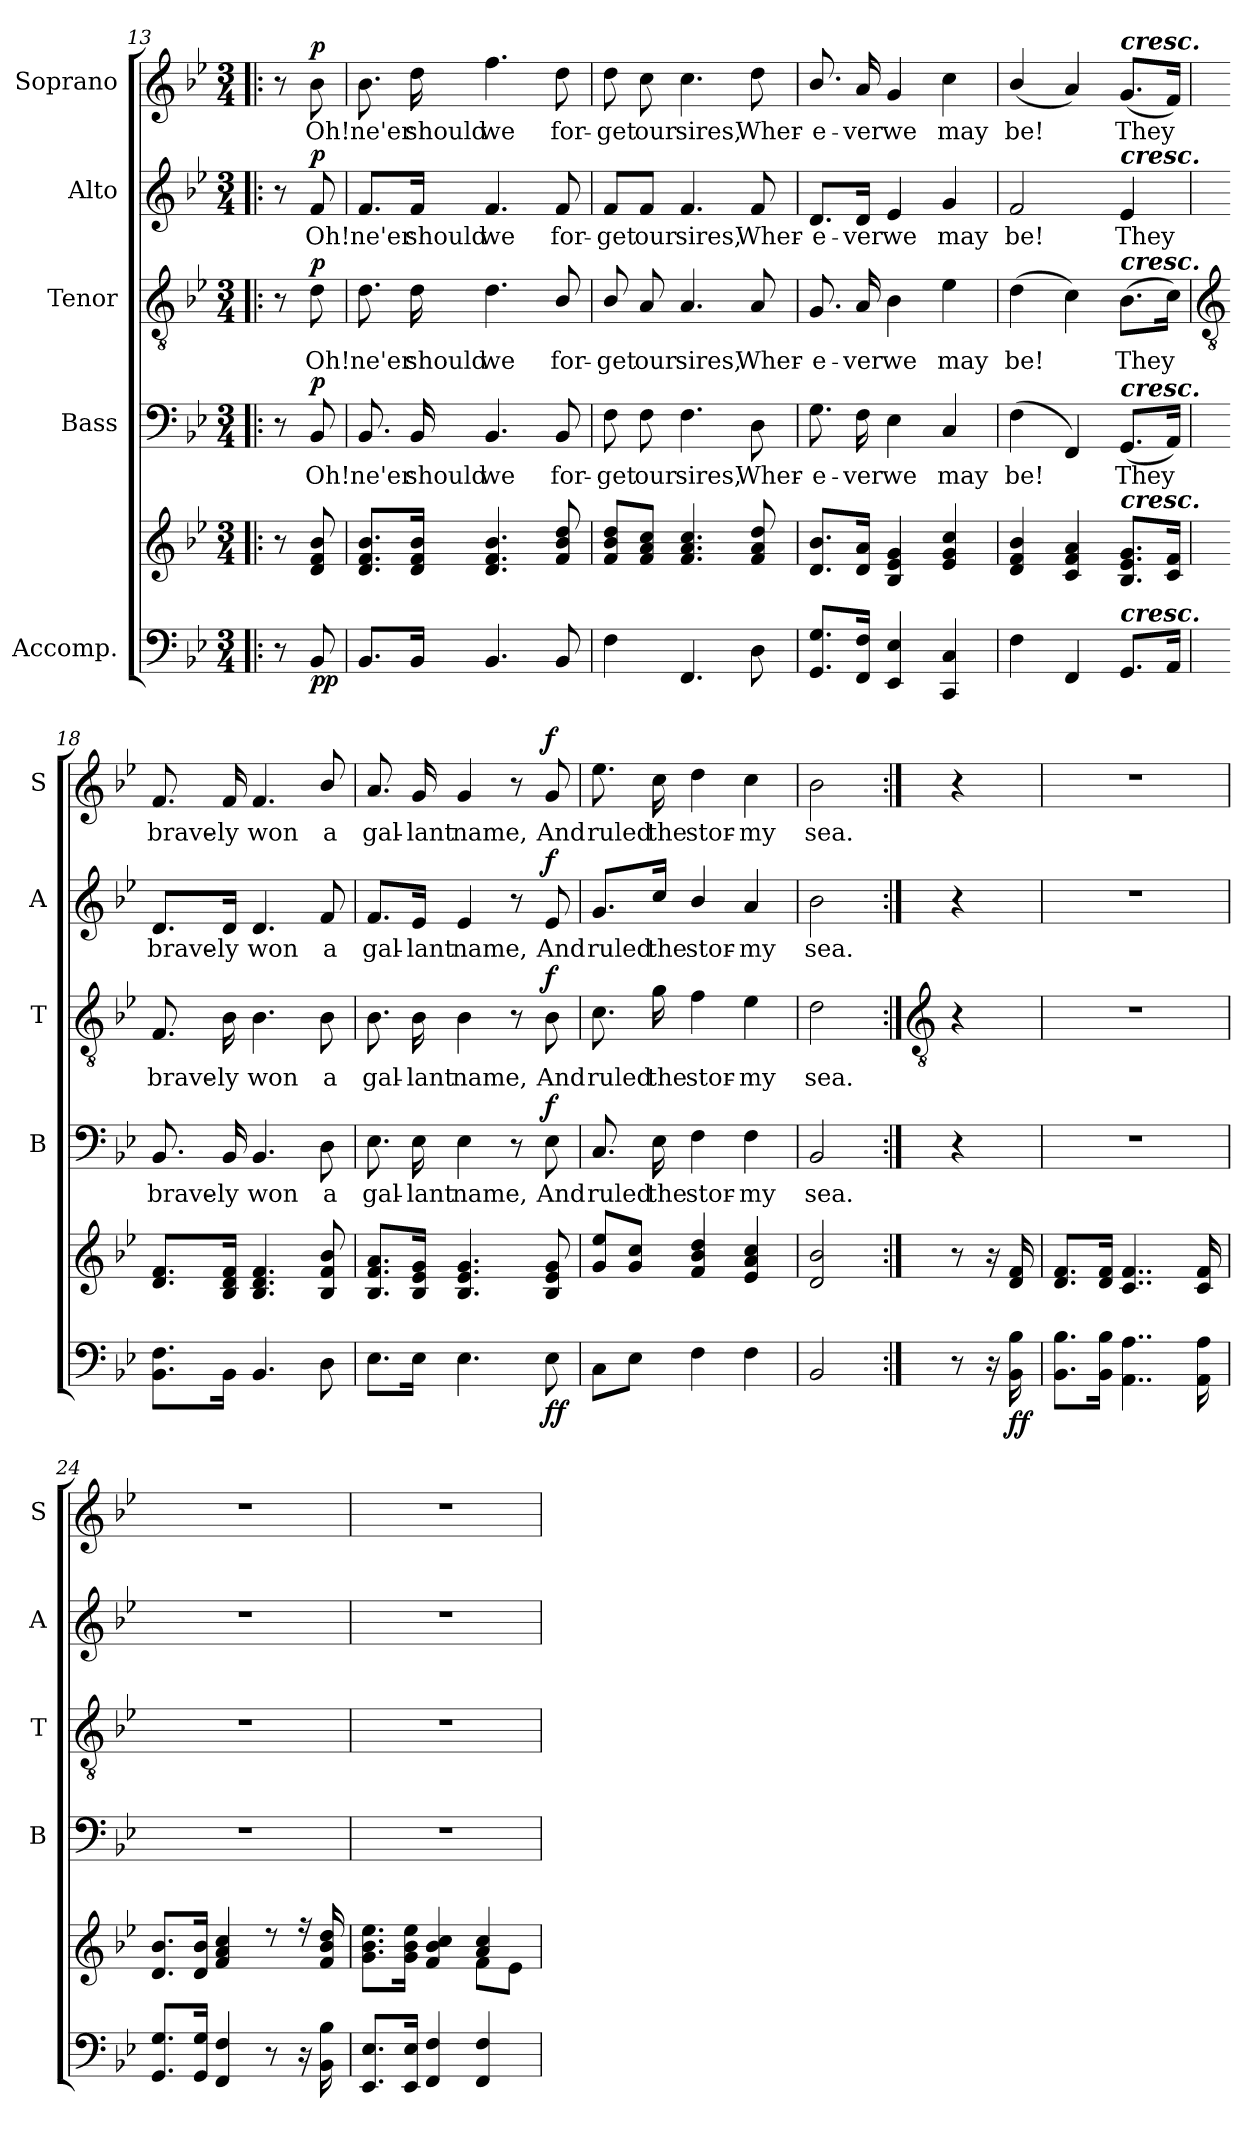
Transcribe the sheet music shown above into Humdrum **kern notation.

**kern	**kern	**dynam	**kern	**text	**dynam	**kern	**text	**dynam	**kern	**text	**dynam	**kern	**text	**dynam
*part5	*part5	*part5	*part4	*part4	*part4	*part3	*part3	*part3	*part2	*part2	*part2	*part1	*part1	*part1
*staff6	*staff5	*staff5/6	*staff4	*staff4	*staff4	*staff3	*staff3	*staff3	*staff2	*staff2	*staff2	*staff1	*staff1	*staff1
*I"Accomp.	*	*	*I"Bass	*	*	*I"Tenor	*	*	*I"Alto	*	*	*I"Soprano	*	*
*	*	*	*I'B	*	*	*I'T	*	*	*I'A	*	*	*I'S	*	*
*clefF4	*clefG2	*	*clefF4	*	*	*clefGv2	*	*	*clefG2	*	*	*clefG2	*	*
*k[b-e-]	*k[b-e-]	*	*k[b-e-]	*	*	*k[b-e-]	*	*	*k[b-e-]	*	*	*k[b-e-]	*	*
*B-:	*B-:	*	*B-:	*	*	*B-:	*	*	*B-:	*	*	*B-:	*	*
*M3/4	*M3/4	*	*M3/4	*	*	*M3/4	*	*	*M3/4	*	*	*M3/4	*	*
=13!|:	=13!|:	=13!|:	=13!|:	=13!|:	=13!|:	=13!|:	=13!|:	=13!|:	=13!|:	=13!|:	=13!|:	=13!|:	=13!|:	=13!|:
8r	8r	.	8r	.	.	8r	.	.	8r	.	.	8r	.	.
!	!	!LO:DY:b=2	!	!LO:LY:b	!	!	!LO:LY:b	!	!	!LO:LY:b	!	!	!LO:LY:b	!
!	!	!LO:DY:n=1:b	!	!	!LO:DY:b	!	!	!LO:DY:b	!	!	!LO:DY:b	!	!	!LO:DY:b
8BB-	8d 8f 8b-	p p	8BB-	Oh!	p	8d	Oh!	p	8f	Oh!	p	8b-	Oh!	p
=14	=14	=14	=14	=14	=14	=14	=14	=14	=14	=14	=14	=14	=14	=14
!	!	!	!	!LO:LY:b	!	!	!LO:LY:b	!	!	!LO:LY:b	!	!	!LO:LY:b	!
8.BB-L	8.d 8.f 8.b-L	.	8.BB-	ne'er	.	8.d	ne'er	.	8.f/L	ne'er	.	8.b-	ne'er	.
!	!	!	!	!LO:LY:b	!	!	!LO:LY:b	!	!	!LO:LY:b	!	!	!LO:LY:b	!
16BB-J	16d 16f 16b-J	.	16BB-	should	.	16d	should	.	16f/Jk	should	.	16dd	should	.
!	!	!	!	!LO:LY:b	!	!	!LO:LY:b	!	!	!LO:LY:b	!	!	!LO:LY:b	!
4.BB-	4.d 4.f 4.b-	.	4.BB-	we	.	4.d	we	.	4.f	we	.	4.ff	we	.
!	!	!	!	!LO:LY:b	!	!	!LO:LY:b	!	!	!LO:LY:b	!	!	!LO:LY:b	!
8BB-	8f 8b- 8dd	.	8BB-	for-	.	8B-/	for-	.	8f	for-	.	8dd	for-	.
=15	=15	=15	=15	=15	=15	=15	=15	=15	=15	=15	=15	=15	=15	=15
!	!	!	!	!LO:LY:b	!	!	!LO:LY:b	!	!	!LO:LY:b	!	!	!LO:LY:b	!
4F	8f 8b- 8ddL	.	8F	-get	.	8B-/	-get	.	8f/L	-get	.	8dd	-get	.
!	!	!	!	!LO:LY:b	!	!	!LO:LY:b	!	!	!LO:LY:b	!	!	!LO:LY:b	!
.	8f 8a 8ccJ	.	8F	our	.	8A	our	.	8f/J	our	.	8cc	our	.
!	!	!	!	!LO:LY:b	!	!	!LO:LY:b	!	!	!LO:LY:b	!	!	!LO:LY:b	!
4.FF	4.f 4.a 4.cc	.	4.F	sires,	.	4.A	sires,	.	4.f	sires,	.	4.cc	sires,	.
!	!	!	!	!LO:LY:b	!	!	!LO:LY:b	!	!	!LO:LY:b	!	!	!LO:LY:b	!
8D	8f 8a 8dd	.	8D	Wher-	.	8A	Wher-	.	8f	Wher-	.	8dd	Wher-	.
=16	=16	=16	=16	=16	=16	=16	=16	=16	=16	=16	=16	=16	=16	=16
!	!	!	!	!LO:LY:b	!	!	!LO:LY:b	!	!	!LO:LY:b	!	!	!LO:LY:b	!
8.GG 8.GL	8.d/ 8.b-/L	.	8.G	-e-	.	8.G	-e-	.	8.d/L	-e-	.	8.b-/	-e-	.
!	!	!	!	!LO:LY:b	!	!	!LO:LY:b	!	!	!LO:LY:b	!	!	!LO:LY:b	!
16FF 16FJ	16d 16aJ	.	16F	-ver	.	16A	-ver	.	16d/Jk	-ver	.	16a	-ver	.
!	!	!	!	!LO:LY:b	!	!	!LO:LY:b	!	!	!LO:LY:b	!	!	!LO:LY:b	!
4EE- 4E-	4B- 4e- 4g	.	4E-	we	.	4B-	we	.	4e-	we	.	4g	we	.
!	!	!	!	!LO:LY:b	!	!	!LO:LY:b	!	!	!LO:LY:b	!	!	!LO:LY:b	!
4CC 4C	4e- 4g 4cc	.	4C	may	.	4e-	may	.	4g	may	.	4cc	may	.
=17	=17	=17	=17	=17	=17	=17	=17	=17	=17	=17	=17	=17	=17	=17
!	!	!	!	!LO:LY:b	!	!	!LO:LY:b	!	!	!LO:LY:b	!	!	!LO:LY:b	!
4F	4d/ 4f/ 4b-/	.	(4F	be!	.	(>4d	be!	.	2f	be!	.	(<4b-/	be!	.
4FF	4c 4f 4a	.	4FF)	.	.	4c)	.	.	.	.	.	4a)	.	.
!	!	!	!	!	!	!	!	!	!	!	!	!LO:TX:a:Bi:t=cresc.	!	!
!	!	!	!	!	!	!	!	!	!LO:TX:a:Bi:t=cresc.	!	!	!	!	!
!	!	!	!	!	!	!LO:TX:a:Bi:t=cresc.	!	!	!	!	!	!	!	!
!	!	!	!LO:TX:a:Bi:t=cresc.	!	!	!	!	!	!	!	!	!	!	!
!	!LO:TX:a:Bi:t=cresc.	!	!	!	!	!	!	!	!	!	!	!	!	!
!LO:TX:a:Bi:t=cresc.	!	!	!	!	!	!	!	!	!	!	!	!	!	!
!	!	!	!	!LO:LY:b	!	!	!LO:LY:b	!	!	!LO:LY:b	!	!	!LO:LY:b	!
8.GGL	8.B- 8.e- 8.gL	.	(<8.GGL	They	.	(>8.B-L	They	.	4e-	They	.	(<8.gL	They	.
16AAJ	16c 16fJ	.	16AAJ)	.	.	16cJ)	.	.	.	.	.	16fJ)	.	.
!!LO:LB:g=z
=18	=18	=18	=18	=18	=18	=18	=18	=18	=18	=18	=18	=18	=18	=18
*	*	*	*	*	*	*clefGv2	*	*	*	*	*	*	*	*
*	*^	*	*	*	*	*	*	*	*	*	*	*	*	*
!	!	!LO:N:vis=1	!	!	!LO:LY:b	!	!	!LO:LY:b	!	!	!LO:LY:b	!	!	!LO:LY:b	!
8.BB- 8.FL	8.d 8.fL	2.ryy	.	8.BB-	brave-	.	8.F	brave-	.	8.d/L	brave-	.	8.f	brave-	.
!	!	!	!	!	!LO:LY:b	!	!	!LO:LY:b	!	!	!LO:LY:b	!	!	!LO:LY:b	!
16BB-J	16B- 16d 16fJ	.	.	16BB-	-ly	.	16B-	-ly	.	16d/Jk	-ly	.	16f	-ly	.
!	!	!	!	!	!LO:LY:b	!	!	!LO:LY:b	!	!	!LO:LY:b	!	!	!LO:LY:b	!
4.BB-	4.B- 4.d 4.f	.	.	4.BB-	won	.	4.B-	won	.	4.d	won	.	4.f	won	.
!	!	!	!	!	!LO:LY:b	!	!	!LO:LY:b	!	!	!LO:LY:b	!	!	!LO:LY:b	!
8D\	8B-/ 8f/ 8b-/	.	.	8D\	a	.	8B-\	a	.	8f/	a	.	8b-/	a	.
=19	=19	=19	=19	=19	=19	=19	=19	=19	=19	=19	=19	=19	=19	=19	=19
!	!	!LO:N:vis=1	!	!	!LO:LY:b	!	!	!LO:LY:b	!	!	!LO:LY:b	!	!	!LO:LY:b	!
8.E-L	8.B- 8.f 8.aL	2.ryy	.	8.E-	gal-	.	8.B-	gal-	.	8.f/L	gal-	.	8.a	gal-	.
!	!	!	!	!	!LO:LY:b	!	!	!LO:LY:b	!	!	!LO:LY:b	!	!	!LO:LY:b	!
16E-J	16B- 16e- 16gJ	.	.	16E-	-lant	.	16B-	-lant	.	16e-/Jk	-lant	.	16g	-lant	.
!	!	!	!	!	!LO:LY:b	!	!	!LO:LY:b	!	!	!LO:LY:b	!	!	!LO:LY:b	!
4.E-	4.B- 4.e- 4.g	.	.	4E-	name,	.	4B-	name,	.	4e-	name,	.	4g	name,	.
.	.	.	.	8r	.	.	8r	.	.	8r	.	.	8r	.	.
!	!	!	!LO:DY:b=2	!	!LO:LY:b	!	!	!LO:LY:b	!	!	!LO:LY:b	!	!	!LO:LY:b	!
!	!	!	!LO:DY:n=1:b	!	!	!LO:DY:b	!	!	!LO:DY:b	!	!	!LO:DY:b	!	!	!LO:DY:b
8E-	8B- 8e- 8g	.	f f	8E-	And	f	8B-	And	f	8e-	And	f	8g	And	f
=20	=20	=20	=20	=20	=20	=20	=20	=20	=20	=20	=20	=20	=20	=20	=20
!	!	!LO:N:vis=1	!	!	!LO:LY:b	!	!	!LO:LY:b	!	!	!LO:LY:b	!	!	!LO:LY:b	!
8CL	8g 8ee-L	2.ryy	.	8.C	ruled	.	8.c	ruled	.	8.g/L	ruled	.	8.ee-	ruled	.
8E-J	8g 8ccJ	.	.	.	.	.	.	.	.	.	.	.	.	.	.
!	!	!	!	!	!LO:LY:b	!	!	!LO:LY:b	!	!	!LO:LY:b	!	!	!LO:LY:b	!
.	.	.	.	16E-	the	.	16g	the	.	16cc/Jk	the	.	16cc	the	.
!	!	!	!	!	!LO:LY:b	!	!	!LO:LY:b	!	!	!LO:LY:b	!	!	!LO:LY:b	!
4F	4f 4b- 4dd	.	.	4F	stor-	.	4f	stor-	.	4b-/	stor-	.	4dd	stor-	.
!	!	!	!	!	!LO:LY:b	!	!	!LO:LY:b	!	!	!LO:LY:b	!	!	!LO:LY:b	!
4F	4e- 4a 4cc	.	.	4F	-my	.	4e-	-my	.	4a/	-my	.	4cc	-my	.
=21	=21	=21	=21	=21	=21	=21	=21	=21	=21	=21	=21	=21	=21	=21	=21
!	!	!	!	!	!LO:LY:b	!	!	!LO:LY:b	!	!	!LO:LY:b	!	!	!LO:LY:b	!
2BB-	2d 2b-	2ryy	.	2BB-	sea.	.	2d	sea.	.	2b-	sea.	.	2b-	sea.	.
!!LO:LB:g=z
=22:|!	=22:|!	=22:|!	=22:|!	=22:|!	=22:|!	=22:|!	=22:|!	=22:|!	=22:|!	=22:|!	=22:|!	=22:|!	=22:|!	=22:|!	=22:|!
*	*	*	*	*	*	*	*clefGv2	*	*	*	*	*	*	*	*
8r	8r	4ryy	.	4r	.	.	4r	.	.	4r	.	.	4r	.	.
16r	16r	.	.	.	.	.	.	.	.	.	.	.	.	.	.
!	!	!	!LO:DY:b=2	!	!	!	!	!	!	!	!	!	!	!	!
!	!	!	!LO:DY:n=1:b	!	!	!	!	!	!	!	!	!	!	!	!
16BB- 16B-	16d 16f	.	f f	.	.	.	.	.	.	.	.	.	.	.	.
=23	=23	=23	=23	=23	=23	=23	=23	=23	=23	=23	=23	=23	=23	=23	=23
!	!	!LO:N:vis=1	!	!LO:N:vis=1	!	!	!LO:N:vis=1	!	!	!LO:N:vis=1	!	!	!LO:N:vis=1	!	!
8.BB- 8.B-L	8.d 8.fL	2.ryy	.	2.r	.	.	2.r	.	.	2.r	.	.	2.r	.	.
16BB- 16B-J	16d 16fJ	.	.	.	.	.	.	.	.	.	.	.	.	.	.
4..AA 4..A	4..c 4..f	.	.	.	.	.	.	.	.	.	.	.	.	.	.
16AA 16A	16c 16f	.	.	.	.	.	.	.	.	.	.	.	.	.	.
=24	=24	=24	=24	=24	=24	=24	=24	=24	=24	=24	=24	=24	=24	=24	=24
!	!	!LO:N:vis=1	!	!LO:N:vis=1	!	!	!LO:N:vis=1	!	!	!LO:N:vis=1	!	!	!LO:N:vis=1	!	!
8.GG 8.GL	8.d 8.b-L	2.ryy	.	2.r	.	.	2.r	.	.	2.r	.	.	2.r	.	.
16GG 16GJ	16d 16b-J	.	.	.	.	.	.	.	.	.	.	.	.	.	.
4FF 4F	4f 4a 4cc	.	.	.	.	.	.	.	.	.	.	.	.	.	.
8r	8r	.	.	.	.	.	.	.	.	.	.	.	.	.	.
16r	16r	.	.	.	.	.	.	.	.	.	.	.	.	.	.
16BB- 16B-	16f 16b- 16dd	.	.	.	.	.	.	.	.	.	.	.	.	.	.
=25	=25	=25	=25	=25	=25	=25	=25	=25	=25	=25	=25	=25	=25	=25	=25
!	!	!	!	!LO:N:vis=1	!	!	!LO:N:vis=1	!	!	!LO:N:vis=1	!	!	!LO:N:vis=1	!	!
8.EE- 8.E-L	8.g 8.b- 8.ee-L	4ryy	.	2.r	.	.	2.r	.	.	2.r	.	.	2.r	.	.
16EE- 16E-J	16g 16b- 16ee-J	.	.	.	.	.	.	.	.	.	.	.	.	.	.
4FF 4F	4f/ 4b-/ 4cc/	4ryy	.	.	.	.	.	.	.	.	.	.	.	.	.
4FF 4F	4a/ 4cc/	8f\L	.	.	.	.	.	.	.	.	.	.	.	.	.
.	.	8e-\J	.	.	.	.	.	.	.	.	.	.	.	.	.
*	*v	*v	*	*	*	*	*	*	*	*	*	*	*	*	*
=	=	=	=	=	=	=	=	=	=	=	=	=	=	=
*-	*-	*-	*-	*-	*-	*-	*-	*-	*-	*-	*-	*-	*-	*-
